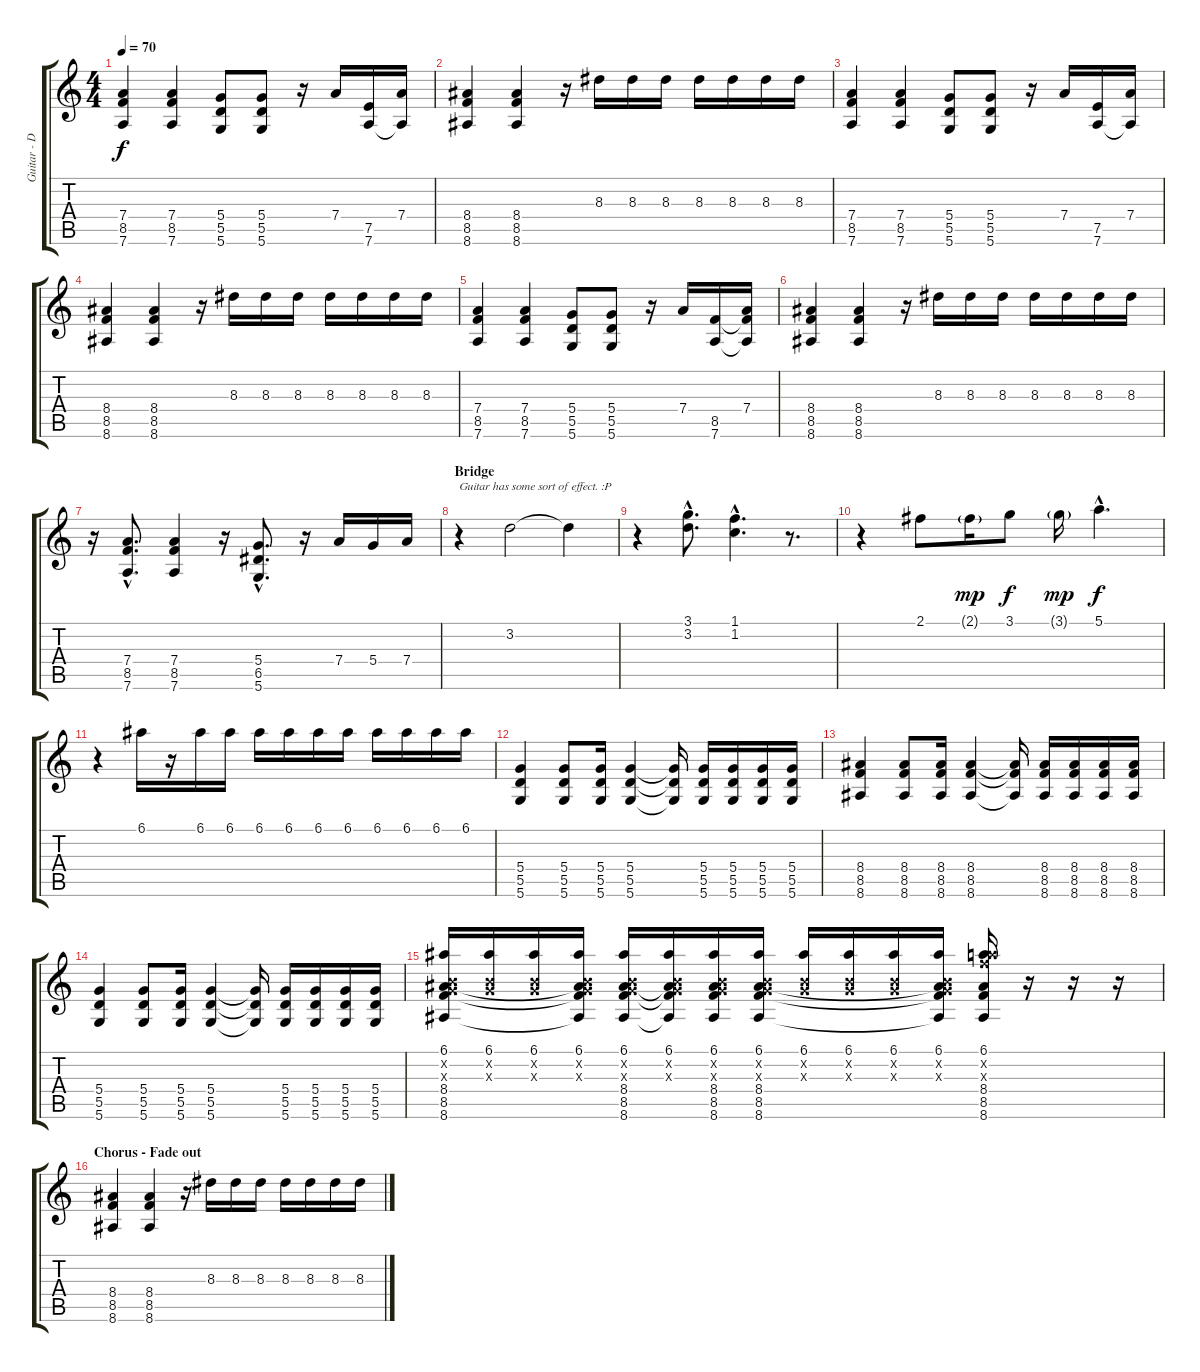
\track ("Guitar - Dave" "Guitar - D") {instrument electricguitarclean}
\staff {score tabs}
\tuning (E4 B3 G3 D3 A2 D2) {hide}
\ts (4 4)
\tempo 70
\clef g2
\ks c
(7.4 8.5 7.6).4{dy f instrument distortionguitar} (7.4 8.5 7.6).4 (5.4 5.5 5.6).8 (5.4 5.5 5.6).8 r.16 7.4.16 (7.5 7.6).16 (7.4 7.6{t}).16 |
(8.4 8.5 8.6).4{instrument distortionguitar} (8.4 8.5 8.6).4 r.16 8.3.16 8.3.16 8.3.16 8.3.16 8.3.16 8.3.16 8.3.16 |
(7.4 8.5 7.6).4{instrument distortionguitar} (7.4 8.5 7.6).4 (5.4 5.5 5.6).8 (5.4 5.5 5.6).8 r.16 7.4.16 (7.5 7.6).16 (7.4 7.6{t}).16 |
(8.4 8.5 8.6).4{instrument distortionguitar} (8.4 8.5 8.6).4 r.16 8.3.16 8.3.16 8.3.16 8.3.16 8.3.16 8.3.16 8.3.16 |
(7.4 8.5 7.6).4{instrument distortionguitar} (7.4 8.5 7.6).4 (5.4 5.5 5.6).8 (5.4 5.5 5.6).8 r.16 7.4.16 (8.5 7.6).16 (7.4 8.5{t} 7.6{t}).16 |
(8.4 8.5 8.6).4{instrument distortionguitar} (8.4 8.5 8.6).4 r.16 8.3.16 8.3.16 8.3.16 8.3.16 8.3.16 8.3.16 8.3.16 |
r.16 (7.4{hac} 8.5{hac} 7.6{hac}).8{d instrument distortionguitar} (7.4 8.5 7.6).4 r.16 (5.4{hac} 6.5{hac} 5.6{hac}).8{d} r.16 7.4.16 5.4.16 7.4.16 |
\section ("" "Bridge")
r.4{txt "Guitar has some sort of effect. :P" instrument electricguitarclean} 3.2.2 3.2{t}.4 |
r.4 (3.1{hac} 3.2{hac}).8{d} (1.1{hac} 1.2{hac}).4{d} r.8{d} |
r.4 2.1.8 2.1{g}.16{dy mp} 3.1.8{dy f} 3.1{g}.16{dy mp} 5.1{hac}.4{d dy f} |
r.4 6.1.16 r.16 6.1.16 6.1.16 6.1.16 6.1.16 6.1.16 6.1.16 6.1.16 6.1.16 6.1.16 6.1.16 |
(5.4 5.5 5.6).4{instrument distortionguitar} (5.4 5.5 5.6).8 (5.4 5.5 5.6).16 (5.4 5.5 5.6).4 (5.4{t} 5.5{t} 5.6{t}).16 (5.4 5.5 5.6).16 (5.4 5.5 5.6).16 (5.4 5.5 5.6).16 (5.4 5.5 5.6).16 |
(8.4 8.5 8.6).4{instrument distortionguitar} (8.4 8.5 8.6).8 (8.4 8.5 8.6).16 (8.4 8.5 8.6).4 (8.4{t} 8.5{t} 8.6{t}).16 (8.4 8.5 8.6).16 (8.4 8.5 8.6).16 (8.4 8.5 8.6).16 (8.4 8.5 8.6).16 |
(5.4 5.5 5.6).4{instrument distortionguitar} (5.4 5.5 5.6).8 (5.4 5.5 5.6).16 (5.4 5.5 5.6).4 (5.4{t} 5.5{t} 5.6{t}).16 (5.4 5.5 5.6).16 (5.4 5.5 5.6).16 (5.4 5.5 5.6).16 (5.4 5.5 5.6).16 |
(6.1 0.2{x} 0.3{x} 8.4 8.5 8.6).16{instrument distortionguitar} (6.1 0.2{x} 0.3{x}).16 (6.1 0.2{x} 0.3{x}).16 (6.1 0.2{x} 0.3{x} 8.4{t} 8.5{t} 8.6{t}).16 (6.1 0.2{x} 0.3{x} 8.4 8.5 8.6).16 (6.1 0.2{x} 0.3{x} 8.4{t} 8.5{t} 8.6{t}).16 (6.1 0.2{x} 0.3{x} 8.4 8.5 8.6).16 (6.1 0.2{x} 0.3{x} 8.4 8.5 8.6).16 (6.1 0.2{x} 0.3{x}).16 (6.1 0.2{x} 0.3{x}).16 (6.1 0.2{x} 0.3{x}).16 (6.1 0.2{x} 0.3{x} 8.4{t} 8.5{t} 8.6{t}).16 (6.1 10.2{x} 10.3{x} 8.4 8.5 8.6).16 r.16 r.16 r.16 |
\section ("" "Chorus - Fade out")
(8.4 8.5 8.6).4{instrument distortionguitar} (8.4 8.5 8.6).4 r.16 8.3.16 8.3.16 8.3.16 8.3.16 8.3.16 8.3.16 8.3.16
